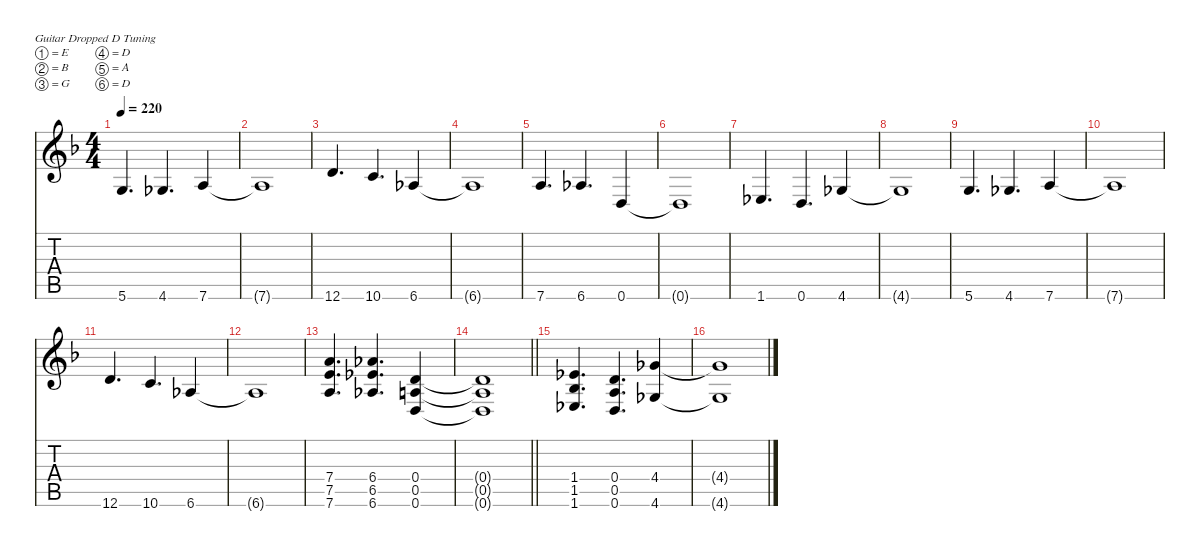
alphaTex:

\hideDynamics
\bracketExtendMode nobrackets
\singleTrackTrackNamePolicy hidden
\multiTrackTrackNamePolicy hidden
\firstSystemTrackNameMode fullname
\firstSystemTrackNameOrientation horizontal
\otherSystemsTrackNameOrientation horizontal
\track ("Guitar-spare" "E-Gt") {instrument distortionguitar}
\staff {score tabs}
\tuning (E4 B3 G3 D3 A2 D2)
\ts (4 4)
\tempo 220
\clef g2
\ks dminor
5.6{acc forcenatural}.4{d dy f} 4.6{acc b}.4{d} 7.6{acc forcenatural}.4 |
7.6{t acc forcenatural}.1 |
12.6{acc forcenatural}.4{d} 10.6{acc forcenatural}.4{d} 6.6{acc b}.4 |
6.6{t acc b}.1 |
7.6{acc forcenatural}.4{d} 6.6{acc b}.4{d} 0.6{acc forcenatural}.4 |
0.6{t acc forcenatural}.1 |
1.6{acc b}.4{d} 0.6{acc forcenatural}.4{d} 4.6{acc b}.4 |
4.6{t acc b}.1 |
5.6{acc forcenatural}.4{d} 4.6{acc b}.4{d} 7.6{acc forcenatural}.4 |
7.6{t acc forcenatural}.1 |
12.6{acc forcenatural}.4{d} 10.6{acc forcenatural}.4{d} 6.6{acc b}.4 |
6.6{t acc b}.1 |
(7.4{acc forcenatural} 7.5{acc forcenatural} 7.6{acc forcenatural}).4{d} (6.4{acc b} 6.5{acc b} 6.6{acc b}).4{d} (0.4{acc forcenatural} 0.5{acc forcenatural} 0.6{acc forcenatural}).4 |
\barLineRight lightlight
(0.4{t acc forcenatural} 0.5{t acc forcenatural} 0.6{t acc forcenatural}).1 |
(1.4{acc b} 1.5{acc b} 1.6{acc b}).4{d} (0.4{acc forcenatural} 0.5{acc forcenatural} 0.6{acc forcenatural}).4{d} (4.4{acc b} 4.6{acc b}).4 |
(4.4{t acc b} 4.6{t acc b}).1
